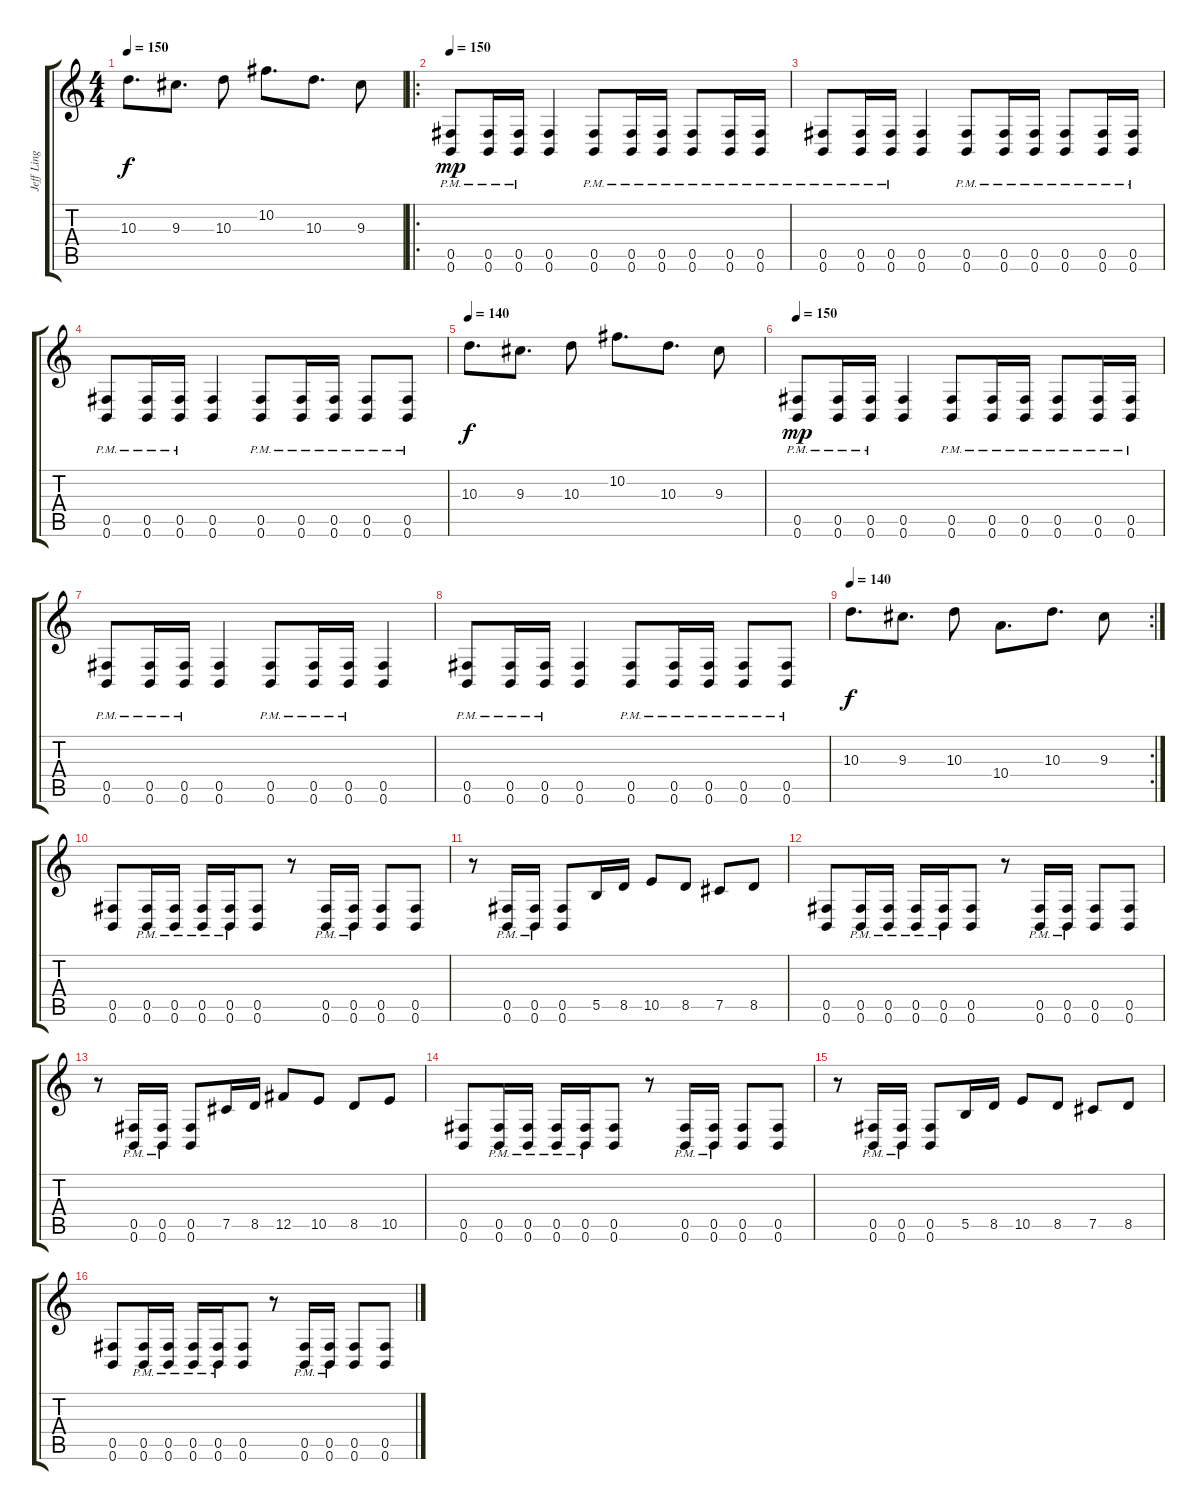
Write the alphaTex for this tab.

\track ("Jeff Ling" "Jeff Ling") {instrument distortionguitar}
\staff {score tabs}
\tuning (Db4 Ab3 E3 B2 Gb2 B1) {hide}
\ts (4 4)
\tempo 150
\tempo 130
\tempo 150
\clef g2
\ks c
10.3.8{d dy f instrument distortionguitar} 9.3.8{d} 10.3.8 10.2.8{d} 10.3.8{d} 9.3.8 |
\ro
\tempo 150
(0.5{pm} 0.6{pm}).8{dy mp} (0.5{pm} 0.6{pm}).16 (0.5{pm} 0.6{pm}).16 (0.5 0.6).4 (0.5{pm} 0.6{pm}).8 (0.5{pm} 0.6{pm}).16 (0.5{pm} 0.6{pm}).16 (0.5{pm} 0.6{pm}).8 (0.5{pm} 0.6{pm}).16 (0.5{pm} 0.6{pm}).16 |
(0.5{pm} 0.6{pm}).8 (0.5{pm} 0.6{pm}).16 (0.5{pm} 0.6{pm}).16 (0.5 0.6).4 (0.5{pm} 0.6{pm}).8 (0.5{pm} 0.6{pm}).16 (0.5{pm} 0.6{pm}).16 (0.5{pm} 0.6{pm}).8 (0.5{pm} 0.6{pm}).16 (0.5{pm} 0.6{pm}).16 |
(0.5{pm} 0.6{pm}).8 (0.5{pm} 0.6{pm}).16 (0.5{pm} 0.6{pm}).16 (0.5 0.6).4 (0.5{pm} 0.6{pm}).8 (0.5{pm} 0.6{pm}).16 (0.5{pm} 0.6{pm}).16 (0.5{pm} 0.6{pm}).8 (0.5{pm} 0.6{pm}).8 |
\tempo 140
10.3.8{d dy f} 9.3.8{d} 10.3.8 10.2.8{d} 10.3.8{d} 9.3.8 |
\tempo 150
(0.5{pm} 0.6{pm}).8{dy mp} (0.5{pm} 0.6{pm}).16 (0.5{pm} 0.6{pm}).16 (0.5 0.6).4 (0.5{pm} 0.6{pm}).8 (0.5{pm} 0.6{pm}).16 (0.5{pm} 0.6{pm}).16 (0.5{pm} 0.6{pm}).8 (0.5{pm} 0.6{pm}).16 (0.5{pm} 0.6{pm}).16 |
(0.5{pm} 0.6{pm}).8 (0.5{pm} 0.6{pm}).16 (0.5{pm} 0.6{pm}).16 (0.5 0.6).4 (0.5{pm} 0.6{pm}).8 (0.5{pm} 0.6{pm}).16 (0.5{pm} 0.6{pm}).16 (0.5 0.6).4 |
(0.5{pm} 0.6{pm}).8 (0.5{pm} 0.6{pm}).16 (0.5{pm} 0.6{pm}).16 (0.5 0.6).4 (0.5{pm} 0.6{pm}).8 (0.5{pm} 0.6{pm}).16 (0.5{pm} 0.6{pm}).16 (0.5{pm} 0.6{pm}).8 (0.5{pm} 0.6{pm}).8 |
\rc 2
\tempo 140
10.3.8{d dy f} 9.3.8{d} 10.3.8 10.4.8{d} 10.3.8{d} 9.3.8 |
(0.5 0.6).8 (0.5{pm} 0.6{pm}).16 (0.5{pm} 0.6{pm}).16 (0.5{pm} 0.6{pm}).16 (0.5{pm} 0.6{pm}).16 (0.5 0.6).8 r.8 (0.5{pm} 0.6{pm}).16 (0.5{pm} 0.6{pm}).16 (0.5 0.6).8 (0.5 0.6).8 |
r.8 (0.5{pm} 0.6{pm}).16 (0.5{pm} 0.6{pm}).16 (0.5 0.6).8 5.5.16 8.5.16 10.5.8 8.5.8 7.5.8 8.5.8 |
(0.5 0.6).8 (0.5{pm} 0.6{pm}).16 (0.5{pm} 0.6{pm}).16 (0.5{pm} 0.6{pm}).16 (0.5{pm} 0.6{pm}).16 (0.5 0.6).8 r.8 (0.5{pm} 0.6{pm}).16 (0.5{pm} 0.6{pm}).16 (0.5 0.6).8 (0.5 0.6).8 |
r.8 (0.5{pm} 0.6{pm}).16 (0.5{pm} 0.6{pm}).16 (0.5 0.6).8 7.5.16 8.5.16 12.5.8 10.5.8 8.5.8 10.5.8 |
(0.5 0.6).8 (0.5{pm} 0.6{pm}).16 (0.5{pm} 0.6{pm}).16 (0.5{pm} 0.6{pm}).16 (0.5{pm} 0.6{pm}).16 (0.5 0.6).8 r.8 (0.5{pm} 0.6{pm}).16 (0.5{pm} 0.6{pm}).16 (0.5 0.6).8 (0.5 0.6).8 |
r.8 (0.5{pm} 0.6{pm}).16 (0.5{pm} 0.6{pm}).16 (0.5 0.6).8 5.5.16 8.5.16 10.5.8 8.5.8 7.5.8 8.5.8 |
(0.5 0.6).8 (0.5{pm} 0.6{pm}).16 (0.5{pm} 0.6{pm}).16 (0.5{pm} 0.6{pm}).16 (0.5{pm} 0.6{pm}).16 (0.5 0.6).8 r.8 (0.5{pm} 0.6{pm}).16 (0.5{pm} 0.6{pm}).16 (0.5 0.6).8 (0.5 0.6).8
